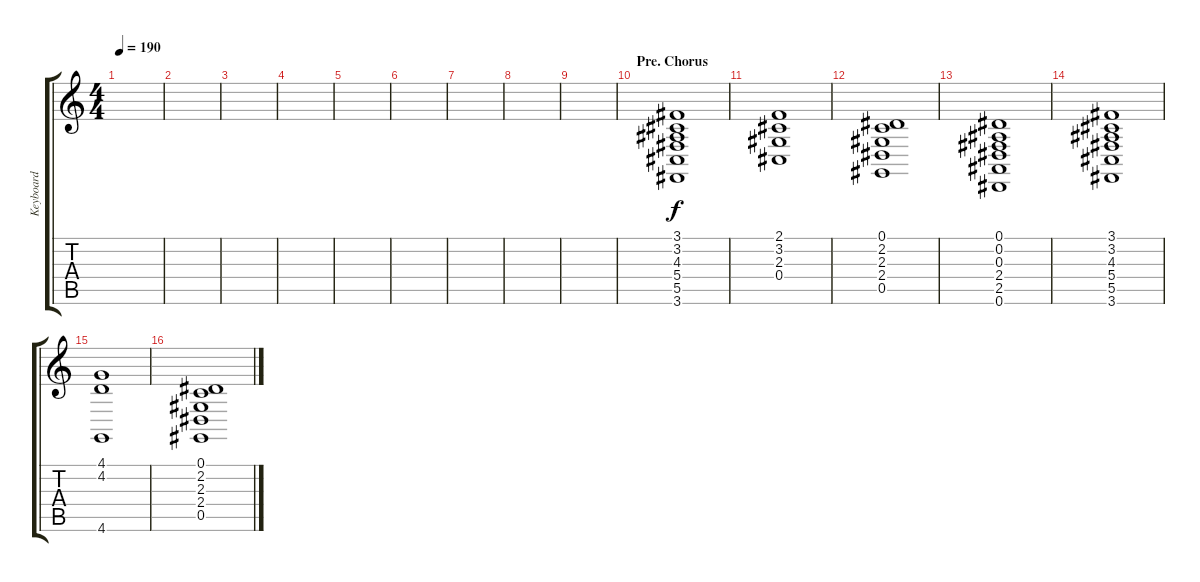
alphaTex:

\track ("Keyboard" "Keyboard") {instrument stringensemble1}
\staff {score tabs}
\tuning (Eb4 Bb3 Gb3 Db3 Ab2 Eb2) {hide}
\ts (4 4)
\tempo 190
\clef g2
\ks c
|
|
|
|
|
|
|
|
|
\section ("" "Pre. Chorus")
(3.1 3.2 4.3 5.4 5.5 3.6).1 |
(2.1 3.2 2.3 0.4).1 |
(0.1 2.2 2.3 2.4 0.5).1 |
(0.1 0.2 0.3 2.4 2.5 0.6).1 |
(3.1 3.2 4.3 5.4 5.5 3.6).1 |
(4.1 4.2 4.6).1 |
(0.1 2.2 2.3 2.4 0.5).1
